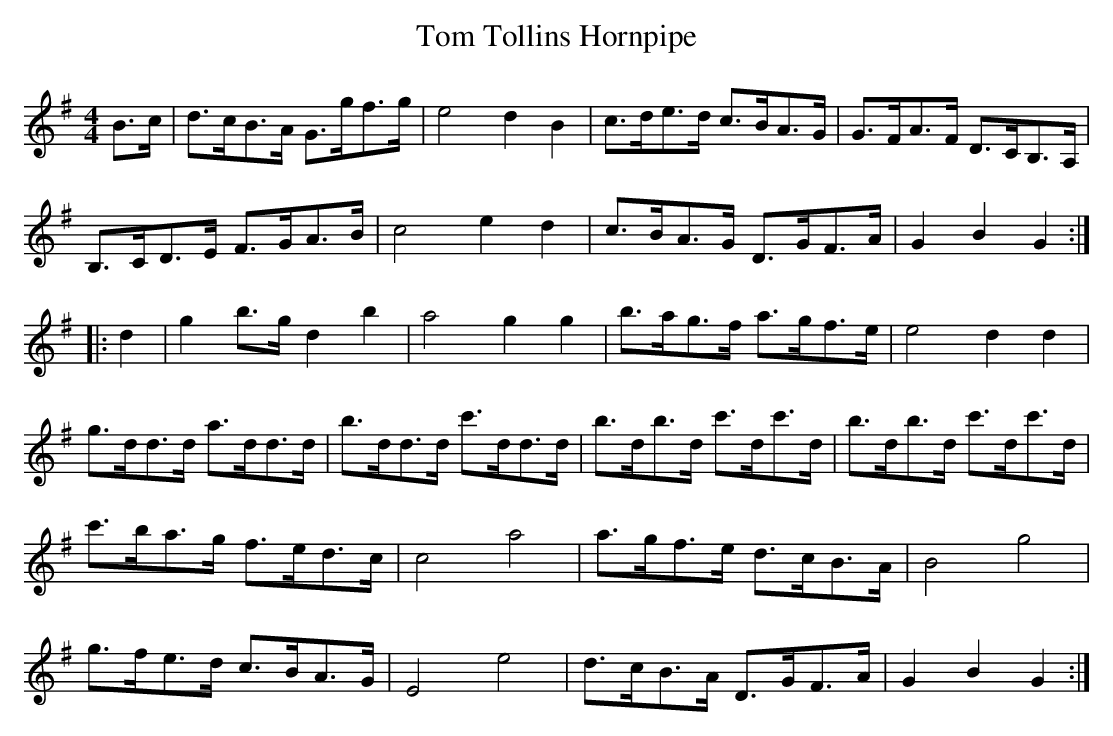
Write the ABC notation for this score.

X:1
T:Tom Tollins Hornpipe
M:4/4
L:1/16
K:G
B3c | d3cB3A G3gf3g | e8 d4 B4 | c3de3d c3BA3G | G3FA3F D3CB,3A, |
  B,3CD3E F3GA3B |  c8 e4 d4 | c3BA3G D3GF3A | G4 B4 G4 :|
|: d4 | g4 b3g d4 b4 | a8 g4 g4 | b3ag3f a3gf3e | e8 d4 d4 |
  g3dd3d a3dd3d | b3dd3d c'3dd3d | b3db3d c'3dc'3d | b3db3d c'3dc'3d |
c'3ba3g f3ed3c| c8 a8 | a3gf3e d3cB3A | B8 g8 |
  g3fe3d c3BA3G | E8 e8 | d3cB3A D3GF3A|G4 B4 G4 :|
